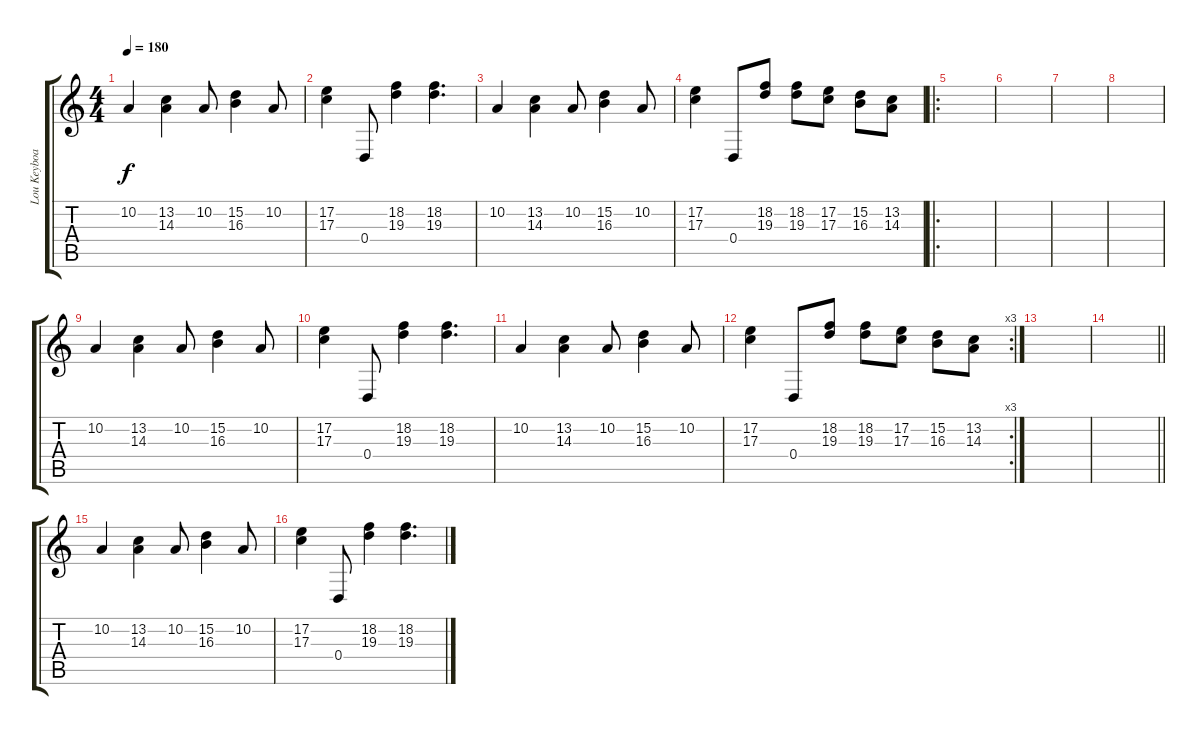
\track ("Lou Keyboard" "Lou Keyboa") {instrument rockorgan bank 1}
\staff {score tabs}
\tuning (E4 B3 G3 D3 A2 E2) {hide}
\ts (4 4)
\tempo 180
\clef g2
\ks c
10.2.4{dy f volume 8 instrument rockorgan} (13.2 14.3).4 10.2.8 (15.2 16.3).4 10.2.8 |
(17.2 17.3).4 0.4.8 (18.2 19.3).4 (18.2 19.3).4{d} |
10.2.4{volume 8 instrument rockorgan} (13.2 14.3).4 10.2.8 (15.2 16.3).4 10.2.8 |
(17.2 17.3).4 0.4.8 (18.2 19.3).8 (18.2 19.3).8 (17.2 17.3).8 (15.2 16.3).8 (13.2 14.3).8 |
\ro
|
|
|
|
10.2.4{volume 8 instrument rockorgan} (13.2 14.3).4 10.2.8 (15.2 16.3).4 10.2.8 |
(17.2 17.3).4 0.4.8 (18.2 19.3).4 (18.2 19.3).4{d} |
10.2.4{volume 8 instrument rockorgan} (13.2 14.3).4 10.2.8 (15.2 16.3).4 10.2.8 |
\rc 3
(17.2 17.3).4 0.4.8 (18.2 19.3).8 (18.2 19.3).8 (17.2 17.3).8 (15.2 16.3).8 (13.2 14.3).8 |
|
\barLineRight lightlight
|
10.2.4{volume 8 instrument rockorgan} (13.2 14.3).4 10.2.8 (15.2 16.3).4 10.2.8 |
(17.2 17.3).4 0.4.8 (18.2 19.3).4 (18.2 19.3).4{d}
